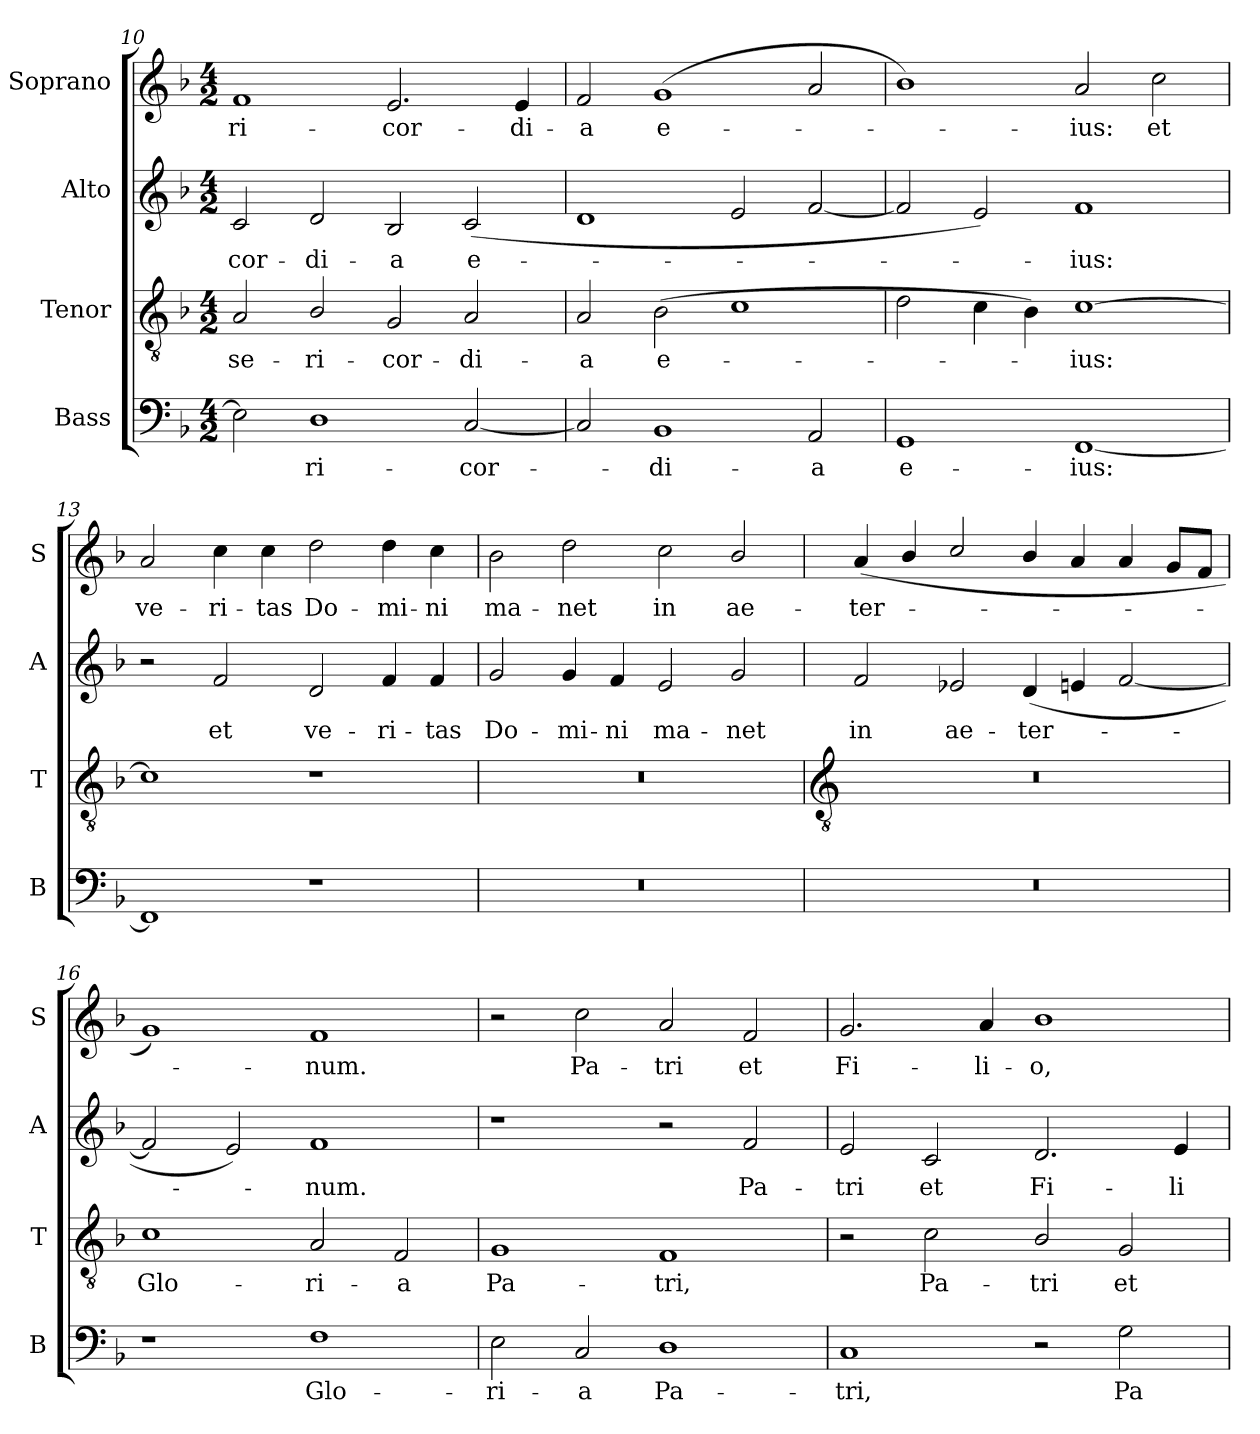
**kern	**text	**kern	**text	**kern	**text	**kern	**text
*part4	*part4	*part3	*part3	*part2	*part2	*part1	*part1
*staff4	*staff4	*staff3	*staff3	*staff2	*staff2	*staff1	*staff1
*I"Bass	*	*I"Tenor	*	*I"Alto	*	*I"Soprano	*
*I'B	*	*I'T	*	*I'A	*	*I'S	*
!!LO:LB:g=z
*clefF4	*	*clefGv2	*	*clefG2	*	*clefG2	*
*k[b-]	*	*k[b-]	*	*k[b-]	*	*k[b-]	*
*F:	*	*F:	*	*F:	*	*F:	*
*M4/2	*	*M4/2	*	*M4/2	*	*M4/2	*
=10	=10	=10	=10	=10	=10	=10	=10
!	!	!	!LO:LY:b	!	!LO:LY:b	!	!LO:LY:b
2E]	.	2A	-se-	2c	-cor-	1f	-ri-
!	!LO:LY:b	!	!LO:LY:b	!	!LO:LY:b	!	!
1D	ri-	2B-/	-ri-	2d	-di-	.	.
!	!	!	!LO:LY:b	!	!LO:LY:b	!	!LO:LY:b
.	.	2G	-cor-	2B-	-a	2.e	-cor-
!	!LO:LY:b	!	!LO:LY:b	!	!LO:LY:b	!	!
[2C	-cor-	2A	-di-	(<2c	e-	.	.
!	!	!	!	!	!	!	!LO:LY:b
.	.	.	.	.	.	4e	-di-
=11	=11	=11	=11	=11	=11	=11	=11
!	!	!	!LO:LY:b	!	!	!	!LO:LY:b
2C]	.	2A	-a	1d	.	2f	-a
!	!LO:LY:b	!	!LO:LY:b	!	!	!	!LO:LY:b
1BB-	di-	(>2B-	e-	.	.	(<1g	e-
.	.	1c	.	2e	.	.	.
!	!LO:LY:b	!	!	!	!	!	!
2AA	-a	.	.	[2f	.	2a	.
=12	=12	=12	=12	=12	=12	=12	=12
!	!LO:LY:b	!	!	!	!	!	!
1GG	e-	2d	.	2f]	.	1b-)	.
.	.	4c	.	2e)	.	.	.
.	.	4B-)	.	.	.	.	.
!	!LO:LY:b	!	!LO:LY:b	!	!LO:LY:b	!	!LO:LY:b
[1FF	-ius:	[1c	ius:	1f	ius:	2a	ius:
!	!	!	!	!	!	!	!LO:LY:b
.	.	.	.	.	.	2cc	et
=13	=13	=13	=13	=13	=13	=13	=13
!	!	!	!	!	!	!	!LO:LY:b
1FF]	.	1c]	.	2r	.	2a	ve-
!	!	!	!	!	!LO:LY:b	!	!LO:LY:b
.	.	.	.	2f	et	4cc	-ri-
!	!	!	!	!	!	!	!LO:LY:b
.	.	.	.	.	.	4cc	-tas
!	!	!	!	!	!LO:LY:b	!	!LO:LY:b
1r	.	1r	.	2d	ve-	2dd	Do-
!	!	!	!	!	!LO:LY:b	!	!LO:LY:b
.	.	.	.	4f	-ri-	4dd	-mi-
!	!	!	!	!	!LO:LY:b	!	!LO:LY:b
.	.	.	.	4f	-tas	4cc	-ni
=14	=14	=14	=14	=14	=14	=14	=14
!	!	!	!	!	!LO:LY:b	!	!LO:LY:b
0r	.	0r	.	2g	Do-	2b-	ma-
!	!	!	!	!	!LO:LY:b	!	!LO:LY:b
.	.	.	.	4g	-mi-	2dd	-net
!	!	!	!	!	!LO:LY:b	!	!
.	.	.	.	4f	-ni	.	.
!	!	!	!	!	!LO:LY:b	!	!LO:LY:b
.	.	.	.	2e	ma-	2cc	in
!	!	!	!	!	!LO:LY:b	!	!LO:LY:b
.	.	.	.	2g	-net	2b-/	ae-
!!LO:LB:g=z
=15	=15	=15	=15	=15	=15	=15	=15
*	*	*clefGv2	*	*	*	*	*
!	!	!	!	!	!LO:LY:b	!	!LO:LY:b
0r	.	0r	.	2f	in	(<4a	-ter-
.	.	.	.	.	.	4b-/	.
!	!	!	!	!	!LO:LY:b	!	!
.	.	.	.	2e-X	ae-	2cc/	.
!	!	!	!	!	!LO:LY:b	!	!
.	.	.	.	(<4d	-ter-	4b-/	.
.	.	.	.	4e	.	4a	.
.	.	.	.	[2f	.	4a	.
.	.	.	.	.	.	8gL	.
.	.	.	.	.	.	8fJ	.
=16	=16	=16	=16	=16	=16	=16	=16
!	!	!	!LO:LY:b	!	!	!	!
1r	.	1c	Glo-	2f]	.	1g)	.
.	.	.	.	2e)	.	.	.
!	!LO:LY:b	!	!LO:LY:b	!	!LO:LY:b	!	!LO:LY:b
1F	Glo-	2A	-ri-	1f	num.	1f	num.
!	!	!	!LO:LY:b	!	!	!	!
.	.	2F	-a	.	.	.	.
=17	=17	=17	=17	=17	=17	=17	=17
!	!LO:LY:b	!	!LO:LY:b	!	!	!	!
2E	-ri-	1G	Pa-	1r	.	2r	.
!	!LO:LY:b	!	!	!	!	!	!LO:LY:b
2C	-a	.	.	.	.	2cc	Pa-
!	!LO:LY:b	!	!LO:LY:b	!	!	!	!LO:LY:b
1D	Pa-	1F	-tri,	2r	.	2a	-tri
!	!	!	!	!	!LO:LY:b	!	!LO:LY:b
.	.	.	.	2f	Pa-	2f	et
=18	=18	=18	=18	=18	=18	=18	=18
!	!LO:LY:b	!	!	!	!LO:LY:b	!	!LO:LY:b
1C	-tri,	2r	.	2e	-tri	2.g	Fi-
!	!	!	!LO:LY:b	!	!LO:LY:b	!	!
.	.	2c	Pa-	2c	et	.	.
!	!	!	!	!	!	!	!LO:LY:b
.	.	.	.	.	.	4a	-li-
!	!	!	!LO:LY:b	!	!LO:LY:b	!	!LO:LY:b
2r	.	2B-/	-tri	2.d	Fi-	1b-	-o,
!	!LO:LY:b	!	!LO:LY:b	!	!	!	!
2G	Pa-	2G	et	.	.	.	.
!	!	!	!	!	!LO:LY:b	!	!
.	.	.	.	4e	-li-	.	.
=	=	=	=	=	=	=	=
*-	*-	*-	*-	*-	*-	*-	*-
